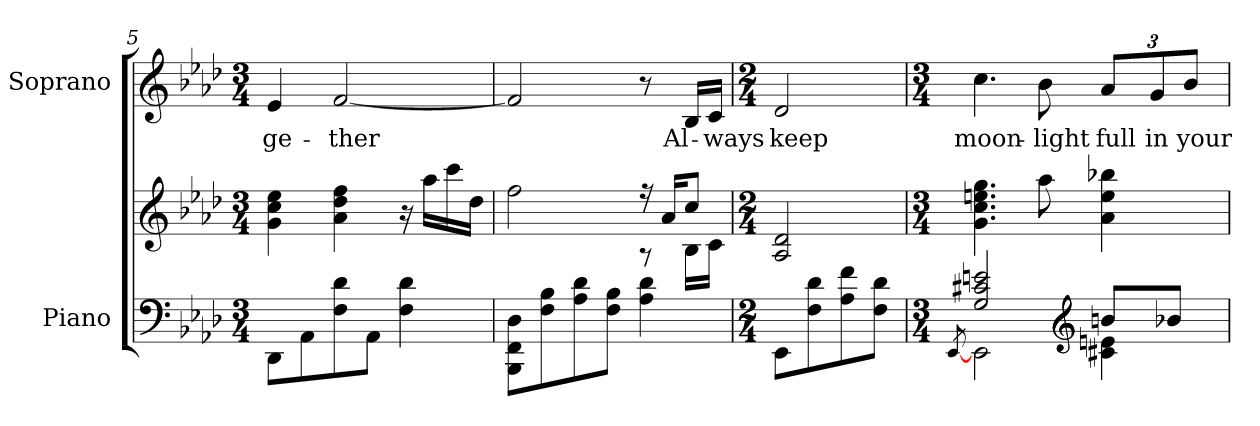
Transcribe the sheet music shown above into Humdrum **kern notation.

**kern	**kern	**kern	**text
*part2	*part2	*part1	*part1
*staff3	*staff2	*staff1	*staff1
*I"Piano	*	*I"Soprano	*
*I'Pno	*	*I'S.	*
!!LO:LB:g=z
*clefF4	*clefG2	*clefG2	*
*k[b-e-a-d-]	*k[b-e-a-d-]	*k[b-e-a-d-]	*
*A-:	*A-:	*A-:	*
*M3/4	*M3/4	*M3/4	*
=5	=5	=5	=5
!	!	!	!LO:LY:b
8DD-\L	4ee-\ 4cc\ 4g\	4e-/	-ge-
8AA-\	.	.	.
!	!	!	!LO:LY:b
8d-\ 8F\	4ff\ 4dd-\ 4a-\	[<2f/	-ther
8AA-\J	.	.	.
4d-\ 4F\	16r	.	.
.	16aa-\LL	.	.
.	16ccc\	.	.
.	16dd-\JJ	.	.
=6	=6	=6	=6
*	*^	*	*
8D-\ 8FF\ 8BBB-\L	2ff\	2ryy	2f/]	.
8B-\ 8F\	.	.	.	.
8d-\ 8A-\	.	.	.	.
8B-\ 8F\J	.	.	.	.
4d-\ 4A-\	16r	8r	8r	.
.	16a-/KL	.	.	.
!	!	!	!	!LO:LY:b
.	8cc/J	16B-\LL	16B-/LL	Al-
!	!	!	!	!LO:LY:b
.	.	16c\JJ	16c/JJ	-ways
*	*v	*v	*	*
=7	=7	=7	=7
*M2/4	*M2/4	*M2/4	*
*	*^	*	*
!	!	!	!	!LO:LY:b
*	*v	*v	*	*
8EE-\L	2d-/ 2A-/	2d-/	keep
8d-\ 8F\	.	.	.
8f\ 8A-\	.	.	.
8d-\ 8F\J	.	.	.
=8	=8	=8	=8
*M3/4	*M3/4	*M3/4	*
*^	*	*	*
.	[<8qEE-/	.	.	.
!	!	!	!	!LO:LY:b
2en/ 2c#X/ 2G/	2EE-\	4.gg\ 4.een\ 4.cc\ 4.g\	4.cc\	moon-
!	!	!	!	!LO:LY:b
.	.	8aa-\	8b-\	-light
*clefG2	*	*	*	*
!	!	!	!	!LO:LY:b
8bn/L	4en\ 4c#X\	4bb-X\ 4ee\ 4a-\	12a-/L	full
!	!	!	!	!LO:LY:b
.	.	.	12g/	in
8b-X/J	.	.	.	.
!	!	!	!	!LO:LY:b
.	.	.	12b-/J	your
*v	*v	*	*	*
=	=	=	=
*-	*-	*-	*-
